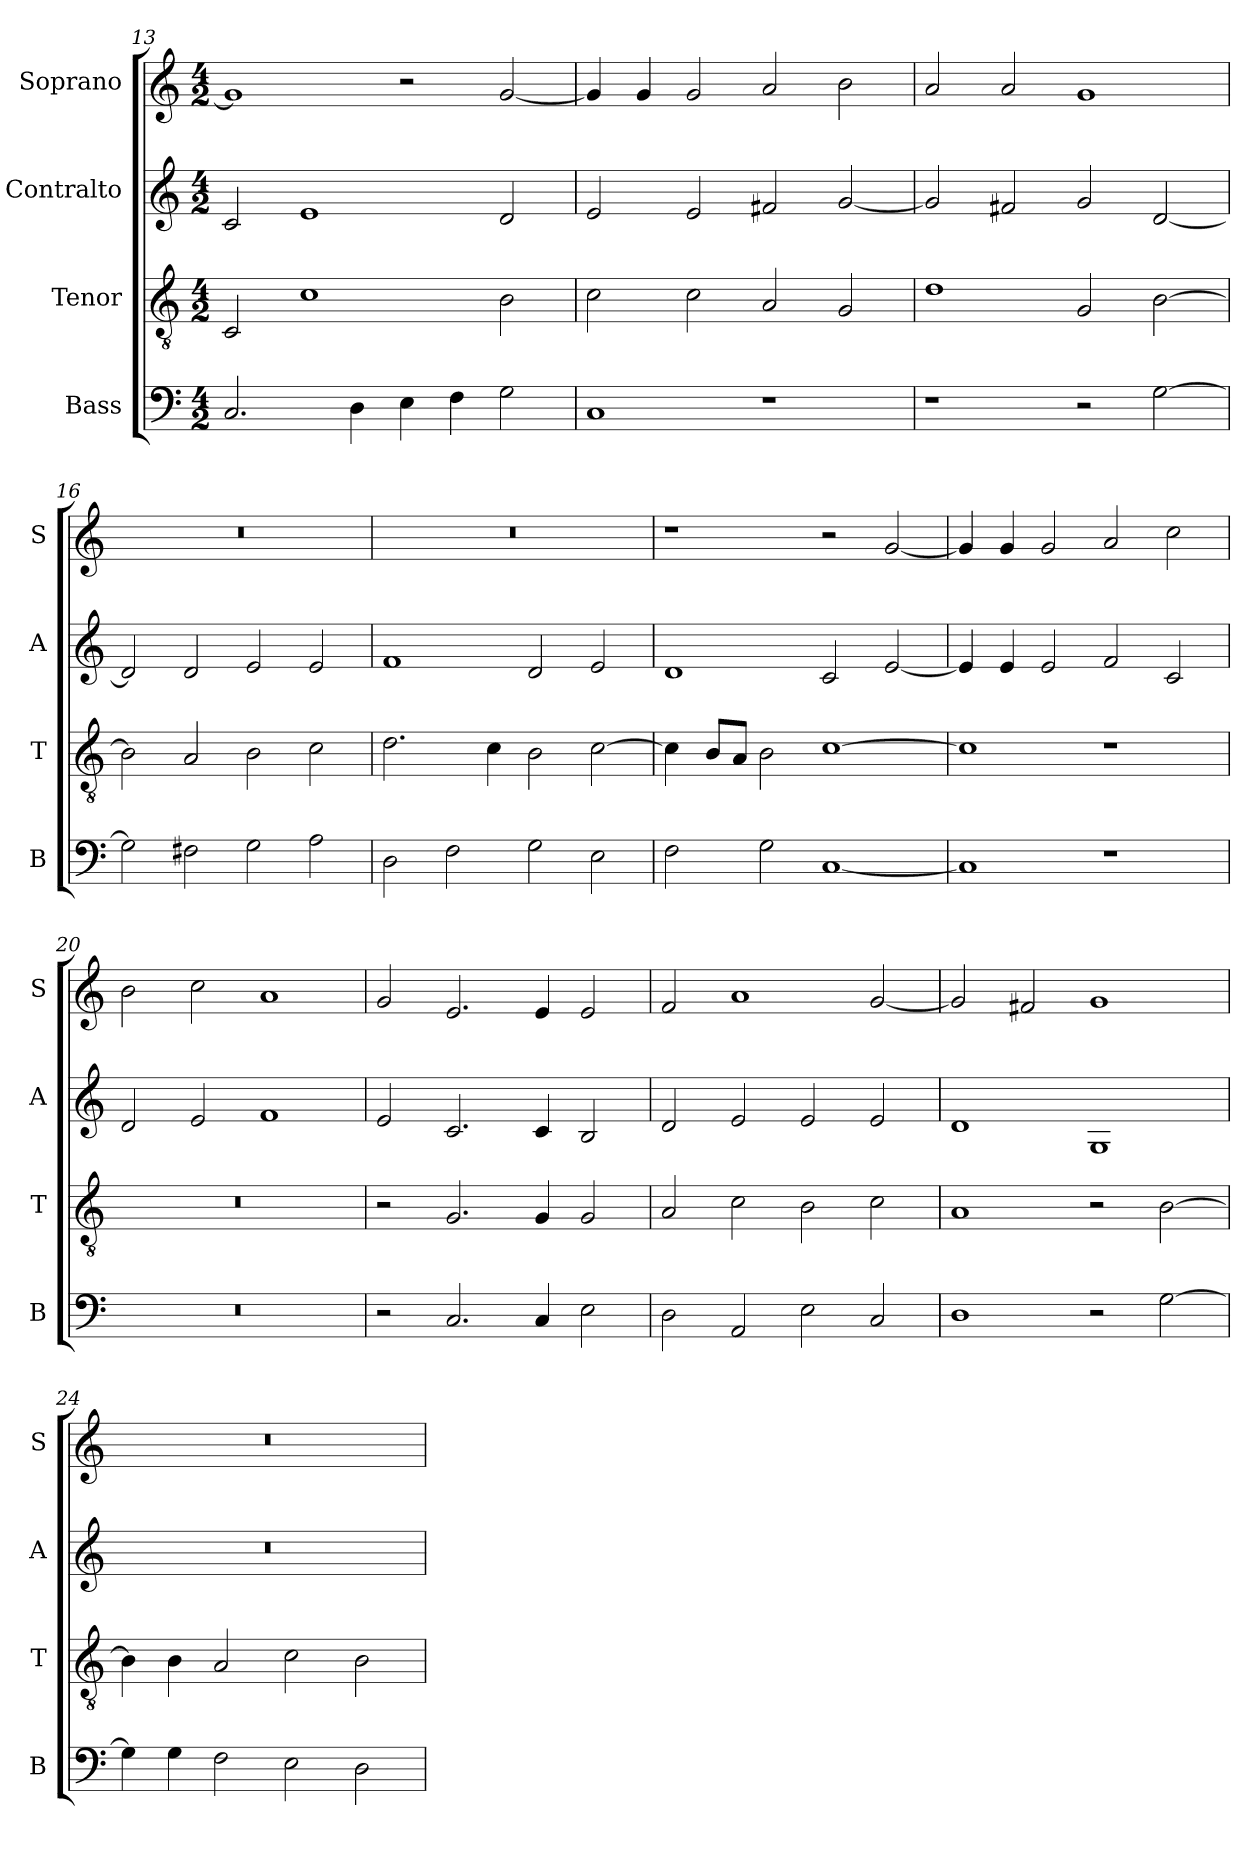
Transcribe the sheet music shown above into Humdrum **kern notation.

**kern	**kern	**kern	**kern
*part4	*part3	*part2	*part1
*staff4	*staff3	*staff2	*staff1
*I"Bass	*I"Tenor	*I"Contralto	*I"Soprano
*I'B	*I'T	*I'A	*I'S
*clefF4	*clefGv2	*clefG2	*clefG2
*k[]	*k[]	*k[]	*k[]
*G:mix	*G:mix	*G:mix	*G:mix
*M4/2	*M4/2	*M4/2	*M4/2
=13	=13	=13	=13
2.C	2C	2c	1g]
.	1c	1e	.
4D	.	.	.
4E	.	.	2r
4F	.	.	.
2G	2B	2d	[2g
=14	=14	=14	=14
1C	2c	2e	4g]
.	.	.	4g
.	2c	2e	2g
1r	2A	2f#X	2a
.	2G	[2g	2b
=15	=15	=15	=15
1r	1d	2g]	2a
.	.	2f#X	2a
2r	2G	2g	1g
[2G	[2B	[2d	.
=16	=16	=16	=16
2G]	2B]	2d]	0r
2F#X	2A	2d	.
2G	2B	2e	.
2A	2c	2e	.
=17	=17	=17	=17
2D	2.d	1f	0r
2F	.	.	.
.	4c	.	.
2G	2B	2d	.
2E	[2c	2e	.
=18	=18	=18	=18
2F	4c]	1d	1r
.	8B/L	.	.
.	8A/J	.	.
2G	2B	.	.
[1C	[1c	2c	2r
.	.	[2e	[2g
=19	=19	=19	=19
1C]	1c]	4e]	4g]
.	.	4e	4g
.	.	2e	2g
1r	1r	2f	2a
.	.	2c	2cc
=20	=20	=20	=20
0r	0r	2d	2b
.	.	2e	2cc
.	.	1f	1a
=21	=21	=21	=21
2r	2r	2e	2g
2.C	2.G	2.c	2.e
4C	4G	4c	4e
2E	2G	2B	2e
=22	=22	=22	=22
2D	2A	2d	2f
2AA	2c	2e	1a
2E	2B	2e	.
2C	2c	2e	[2g
=23	=23	=23	=23
1D	1A	1d	2g]
.	.	.	2f#X
2r	2r	1G	1g
[2G	[2B	.	.
=24	=24	=24	=24
4G]	4B]	0r	0r
4G	4B	.	.
2F	2A	.	.
2E	2c	.	.
2D	2B	.	.
=	=	=	=
*-	*-	*-	*-
